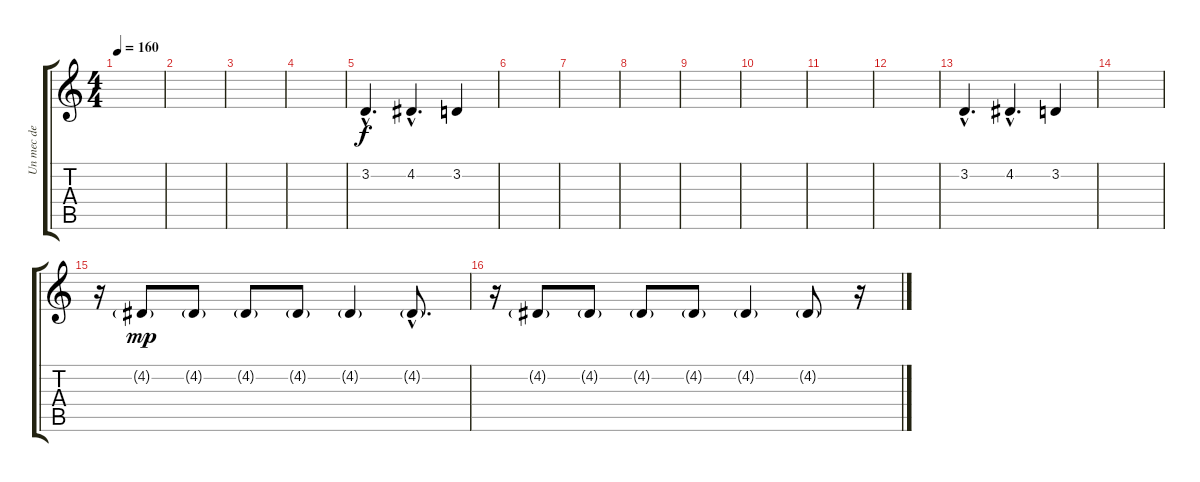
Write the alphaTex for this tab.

\track ("Un mec de G.C" "Un mec de ") {instrument lead2sawtooth}
\staff {score tabs}
\tuning (E4 B3 G3 D3 A2 E2) {hide}
\ts (4 4)
\tempo 160
\clef g2
\ks c
|
|
|
|
3.2{hac}.4{d instrument lead2sawtooth} 4.2{hac}.4{d} 3.2.4 |
|
|
|
|
|
|
|
3.2{hac}.4{d} 4.2{hac}.4{d} 3.2.4 |
|
r.16 4.2{g}.8{dy mp} 4.2{g}.8 4.2{g}.8 4.2{g}.8 4.2{g}.4 4.2{g hac}.8{d} |
r.16 4.2{g}.8 4.2{g}.8 4.2{g}.8 4.2{g}.8 4.2{g}.4 4.2{g}.8 r.16
